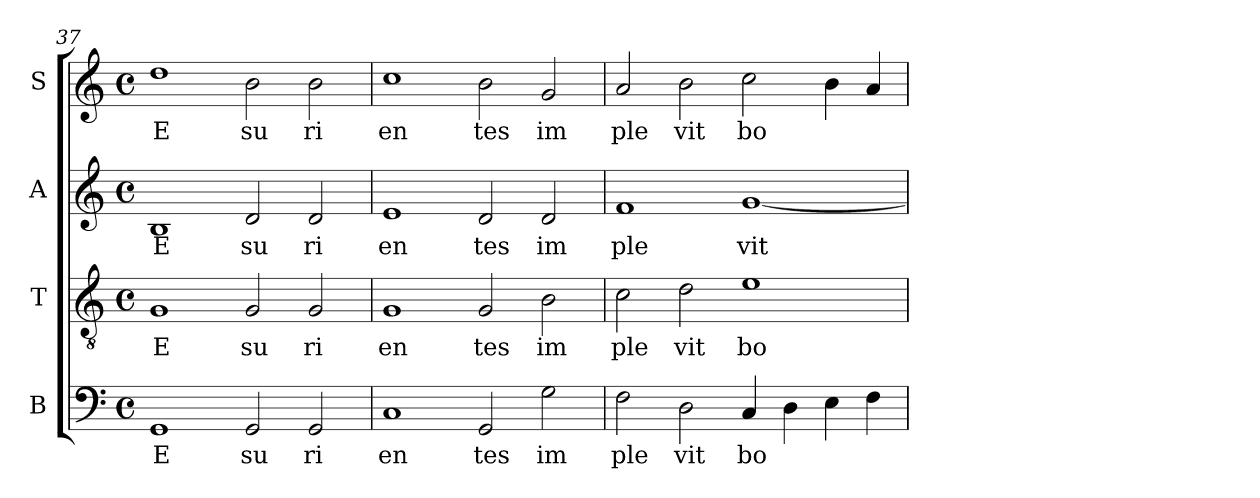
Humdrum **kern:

**kern	**text	**kern	**text	**kern	**text	**kern	**text
*part4	*part4	*part3	*part3	*part2	*part2	*part1	*part1
*staff4	*staff4	*staff3	*staff3	*staff2	*staff2	*staff1	*staff1
*I"B	*	*I"T	*	*I"A	*	*I"S	*
*I'B	*	*I'T	*	*I'A	*	*I'S	*
!!LO:LB:g=z
*clefF4	*	*clefGv2	*	*clefG2	*	*clefG2	*
*M4/4	*	*M4/4	*	*M4/4	*	*M4/4	*
*met(c)	*	*met(c)	*	*met(c)	*	*met(c)	*
=37	=37	=37	=37	=37	=37	=37	=37
!	!LO:LY:b:cj	!	!LO:LY:b:cj	!	!LO:LY:b:cj	!	!LO:LY:b:cj
1GG	E	1G	E	1B	E	1dd	E
!	!LO:LY:b:cj	!	!LO:LY:b:cj	!	!LO:LY:b:cj	!	!LO:LY:b:cj
2GG/	su	2G/	su	2d/	su	2b\	su
!	!LO:LY:b:cj	!	!LO:LY:b:cj	!	!LO:LY:b:cj	!	!LO:LY:b:cj
2GG/	ri	2G/	ri	2d/	ri	2b\	ri
=38	=38	=38	=38	=38	=38	=38	=38
!	!LO:LY:b:cj	!	!LO:LY:b:cj	!	!LO:LY:b:cj	!	!LO:LY:b:cj
1C	en	1G	en	1e	en	1cc	en
!	!LO:LY:b:cj	!	!LO:LY:b:cj	!	!LO:LY:b:cj	!	!LO:LY:b:cj
2GG/	tes	2G/	tes	2d/	tes	2b\	tes
!	!LO:LY:b:cj	!	!LO:LY:b:cj	!	!LO:LY:b:cj	!	!LO:LY:b:cj
2G\	im	2B\	im	2d/	im	2g/	im
=39	=39	=39	=39	=39	=39	=39	=39
!	!LO:LY:b:cj	!	!LO:LY:b:cj	!	!LO:LY:b:cj	!	!LO:LY:b:cj
2F\	ple	2c\	ple	1f	ple	2a/	ple
!	!LO:LY:b:cj	!	!LO:LY:b:cj	!	!	!	!LO:LY:b:cj
2D\	vit	2d\	vit	.	.	2b\	vit
!	!LO:LY:b:cj	!	!LO:LY:b:cj	!	!LO:LY:b:cj	!	!LO:LY:b:cj
4C/	bo	1e	bo	[<1g	vit	2cc\	bo
4D\	.	.	.	.	.	.	.
4E\	.	.	.	.	.	4b\	.
4F\	.	.	.	.	.	4a/	.
=	=	=	=	=	=	=	=
*-	*-	*-	*-	*-	*-	*-	*-
